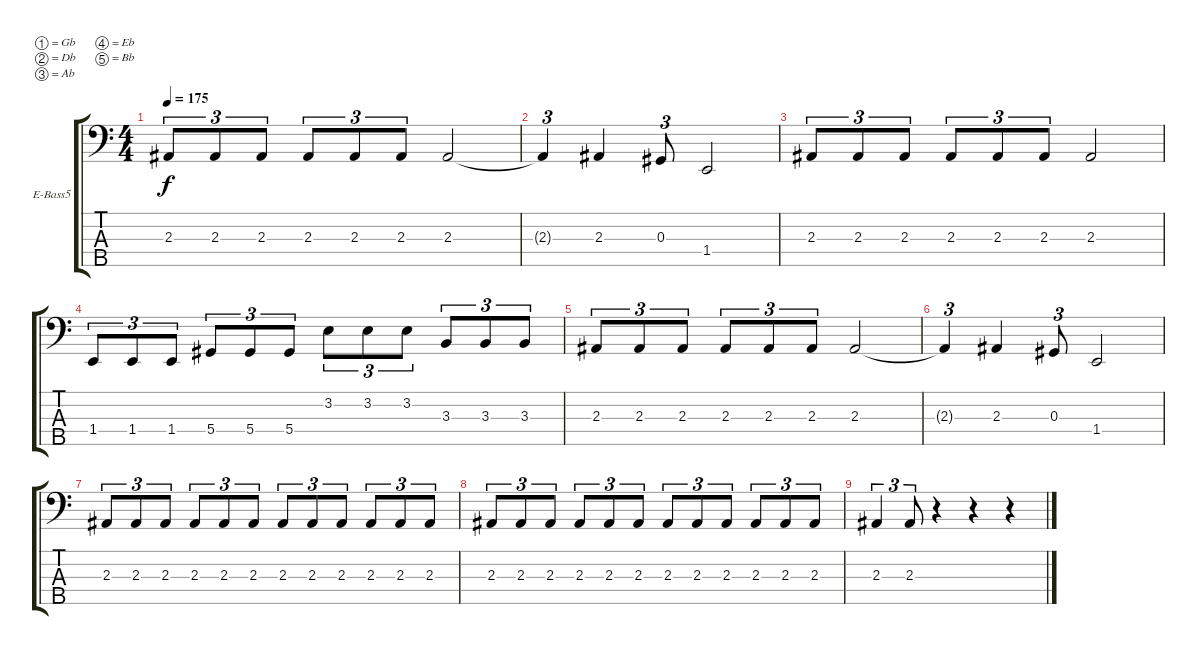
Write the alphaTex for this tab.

\defaultSystemsLayout 4
\bracketExtendMode groupsimilarinstruments
\firstSystemTrackNameOrientation horizontal
\otherSystemsTrackNameOrientation horizontal
\track ("Arif Mirabdolbaghi" "E-Bass5") {instrument electricbassfinger}
\staff {score tabs}
\tuning (Gb2 Db2 Ab1 Eb1 Bb0)
\ts (4 4)
\tempo 175
\clef f4
\ks c
2.3.8{tu (3 2) dy f} 2.3.8{tu (3 2)} 2.3.8{tu (3 2)} 2.3.8{tu (3 2)} 2.3.8{tu (3 2)} 2.3.8{tu (3 2)} 2.3.2 |
2.3{t}.4{tu (3 2)} 2.3.4 0.3.8{tu (3 2)} 1.4.2 |
2.3.8{tu (3 2)} 2.3.8{tu (3 2)} 2.3.8{tu (3 2)} 2.3.8{tu (3 2)} 2.3.8{tu (3 2)} 2.3.8{tu (3 2)} 2.3.2 |
1.4.8{tu (3 2)} 1.4.8{tu (3 2)} 1.4.8{tu (3 2)} 5.4.8{tu (3 2)} 5.4.8{tu (3 2)} 5.4.8{tu (3 2)} 3.2.8{tu (3 2)} 3.2.8{tu (3 2)} 3.2.8{tu (3 2)} 3.3.8{tu (3 2)} 3.3.8{tu (3 2)} 3.3.8{tu (3 2)} |
2.3.8{tu (3 2)} 2.3.8{tu (3 2)} 2.3.8{tu (3 2)} 2.3.8{tu (3 2)} 2.3.8{tu (3 2)} 2.3.8{tu (3 2)} 2.3.2 |
2.3{t}.4{tu (3 2)} 2.3.4 0.3.8{tu (3 2)} 1.4.2 |
2.3.8{tu (3 2)} 2.3.8{tu (3 2)} 2.3.8{tu (3 2)} 2.3.8{tu (3 2)} 2.3.8{tu (3 2)} 2.3.8{tu (3 2)} 2.3.8{tu (3 2)} 2.3.8{tu (3 2)} 2.3.8{tu (3 2)} 2.3.8{tu (3 2)} 2.3.8{tu (3 2)} 2.3.8{tu (3 2)} |
2.3.8{tu (3 2)} 2.3.8{tu (3 2)} 2.3.8{tu (3 2)} 2.3.8{tu (3 2)} 2.3.8{tu (3 2)} 2.3.8{tu (3 2)} 2.3.8{tu (3 2)} 2.3.8{tu (3 2)} 2.3.8{tu (3 2)} 2.3.8{tu (3 2)} 2.3.8{tu (3 2)} 2.3.8{tu (3 2)} |
2.3.4{tu (3 2)} 2.3.8{tu (3 2)} r.4 r.4 r.4
